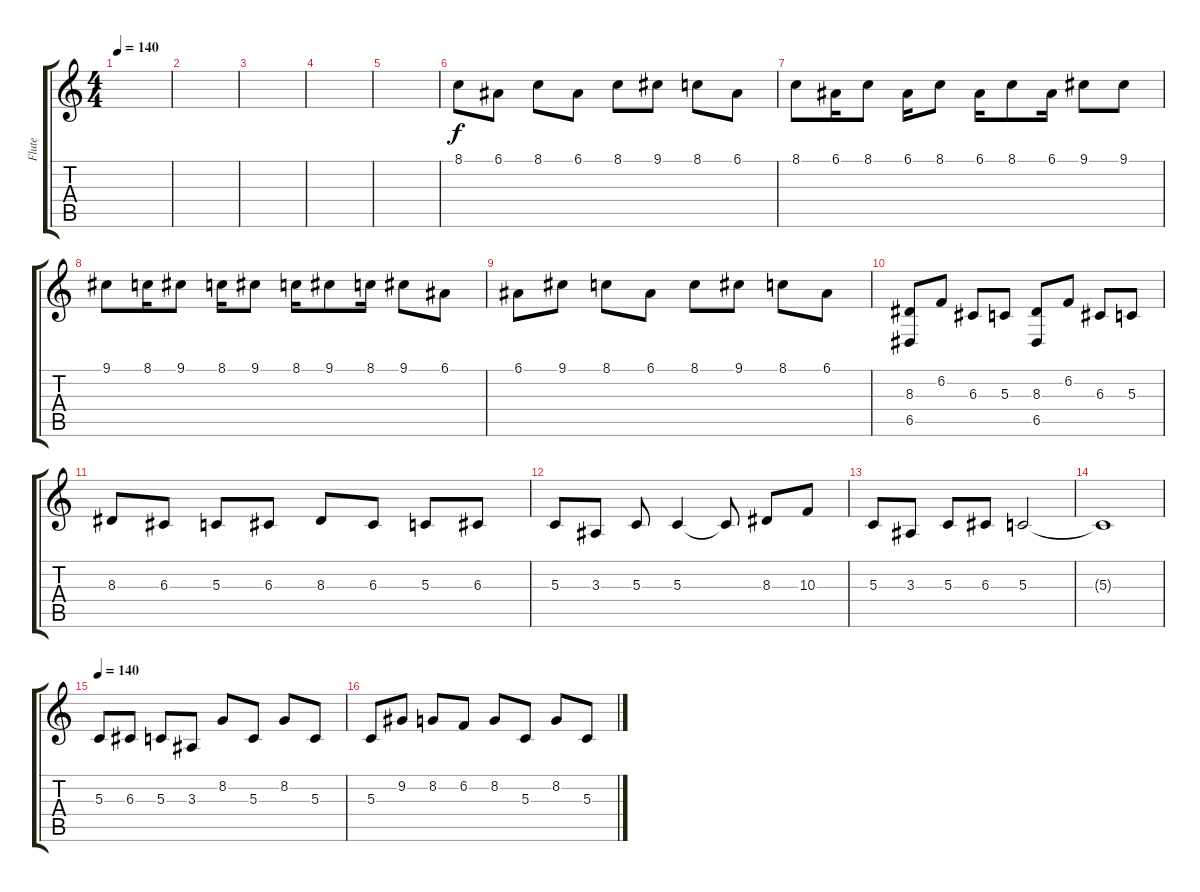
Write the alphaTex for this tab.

\track ("Flute" "Flute") {instrument flute}
\staff {score tabs}
\tuning (E4 B3 G3 D3 A2 E2) {hide}
\ts (4 4)
\tempo 140
\clef g2
\ks c
|
|
|
|
|
8.1.8{volume 8} 6.1.8 8.1.8 6.1.8 8.1.8 9.1.8 8.1.8 6.1.8 |
8.1.8 6.1.16 8.1.8 6.1.16 8.1.8 6.1.16 8.1.8 6.1.16 9.1.8 9.1.8 |
9.1.8 8.1.16 9.1.8 8.1.16 9.1.8 8.1.16 9.1.8 8.1.16 9.1.8 6.1.8 |
6.1.8 9.1.8 8.1.8 6.1.8 8.1.8 9.1.8 8.1.8 6.1.8 |
(8.3 6.5).8 6.2.8 6.3.8 5.3.8 (8.3 6.5).8 6.2.8 6.3.8 5.3.8 |
8.3.8 6.3.8 5.3.8 6.3.8 8.3.8 6.3.8 5.3.8 6.3.8 |
5.3.8 3.3.8 5.3.8 5.3.4 5.3{t}.8 8.3.8 10.3.8 |
5.3.8 3.3.8 5.3.8 6.3.8 5.3.2 |
5.3{t}.1 |
\tempo 140
5.3.8 6.3.8 5.3.8 3.3.8 8.2.8 5.3.8 8.2.8 5.3.8 |
5.3.8 9.2.8 8.2.8 6.2.8 8.2.8 5.3.8 8.2.8 5.3.8
